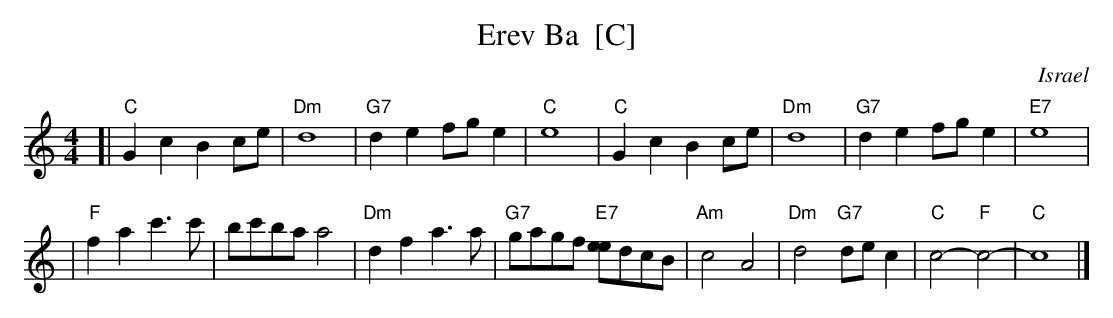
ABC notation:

X:1
T: Erev Ba  [C]
O: Israel
M: 4/4
L: 1/8
K: G
K: C
[|"C"G2c2 B2ce | "Dm"d8 | "G7"d2e2 fge2 | "C"e8 \
| "C"G2c2 B2ce | "Dm"d8 | "G7"d2e2 fge2 | "E7"e8 |
| "F"f2a2 c'3c' | bc'ba a4 | "Dm"d2f2 a3a | "G7"gagf "E7"[ee]dcB \
| "Am"c4 A4 | "Dm"d4 "G7"dec2 | "C"c4- "F"c4- | "C"c8 |]
